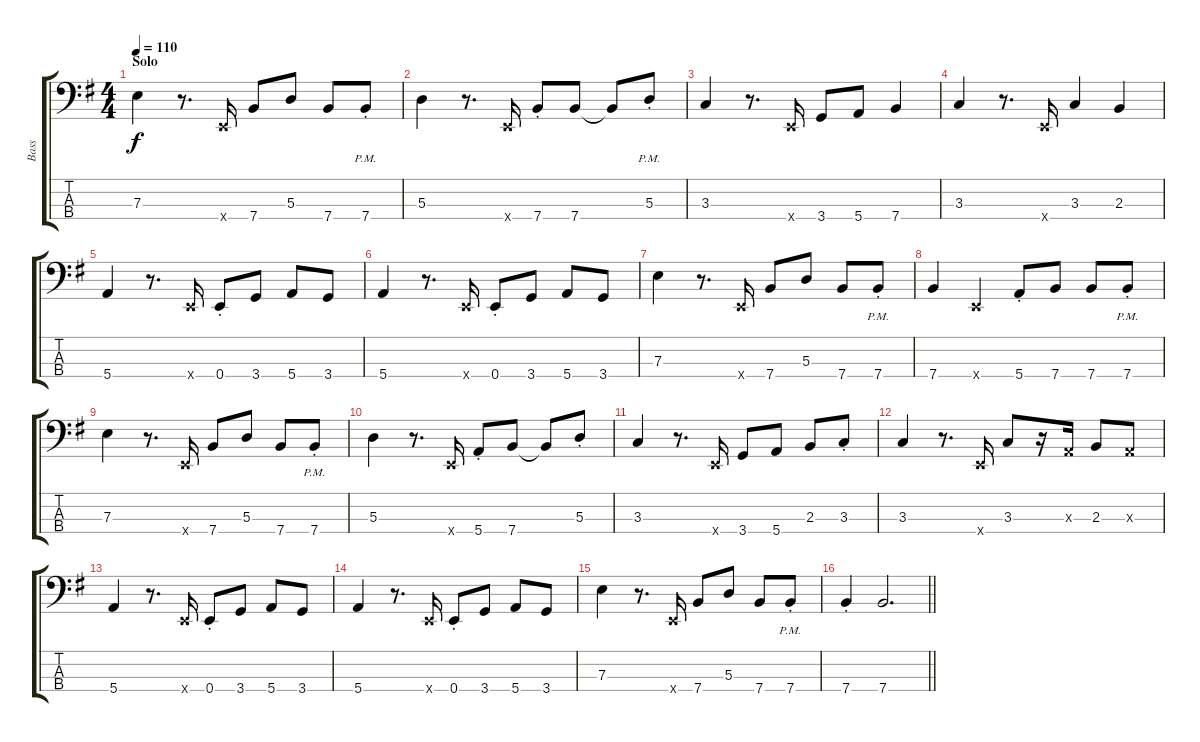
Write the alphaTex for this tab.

\track ("Bass" "Bass") {instrument electricbassfinger}
\staff {score tabs}
\tuning (G2 D2 A1 E1) {hide}
\ts (4 4)
\section ("" "Solo")
\tempo 110
\clef f4
\ks eminor
7.3.4{dy f} r.8{d} 0.4{x}.16 7.4.8 5.3.8 7.4.8 7.4{pm st}.8 |
5.3.4 r.8{d} 0.4{x}.16 7.4{st}.8 7.4.8 7.4{t}.8 5.3{pm st}.8 |
3.3.4 r.8{d} 0.4{x}.16 3.4.8 5.4.8 7.4.4 |
3.3.4 r.8{d} 0.4{x}.16 3.3.4 2.3.4 |
5.4.4 r.8{d} 0.4{x}.16 0.4{st}.8 3.4.8 5.4.8 3.4.8 |
5.4.4 r.8{d} 0.4{x}.16 0.4{st}.8 3.4.8 5.4.8 3.4.8 |
7.3.4 r.8{d} 0.4{x}.16 7.4.8 5.3.8 7.4.8 7.4{pm st}.8 |
7.4.4 0.4{x}.4 5.4{st}.8 7.4.8 7.4.8 7.4{pm st}.8 |
7.3.4 r.8{d} 0.4{x}.16 7.4.8 5.3.8 7.4.8 7.4{pm st}.8 |
5.3.4 r.8{d} 0.4{x}.16 5.4{st}.8 7.4.8 7.4{t}.8 5.3{st}.8 |
3.3.4 r.8{d} 0.4{x}.16 3.4.8 5.4.8 2.3.8 3.3{st}.8 |
3.3.4 r.8{d} 0.4{x}.16 3.3.8 r.16 0.3{x}.16 2.3.8 0.3{x}.8 |
5.4.4 r.8{d} 0.4{x}.16 0.4{st}.8 3.4.8 5.4.8 3.4.8 |
5.4.4 r.8{d} 0.4{x}.16 0.4{st}.8 3.4.8 5.4.8 3.4.8 |
7.3.4 r.8{d} 0.4{x}.16 7.4.8 5.3.8 7.4.8 7.4{pm st}.8 |
\barLineRight lightlight
7.4{st}.4 7.4.2{d}
